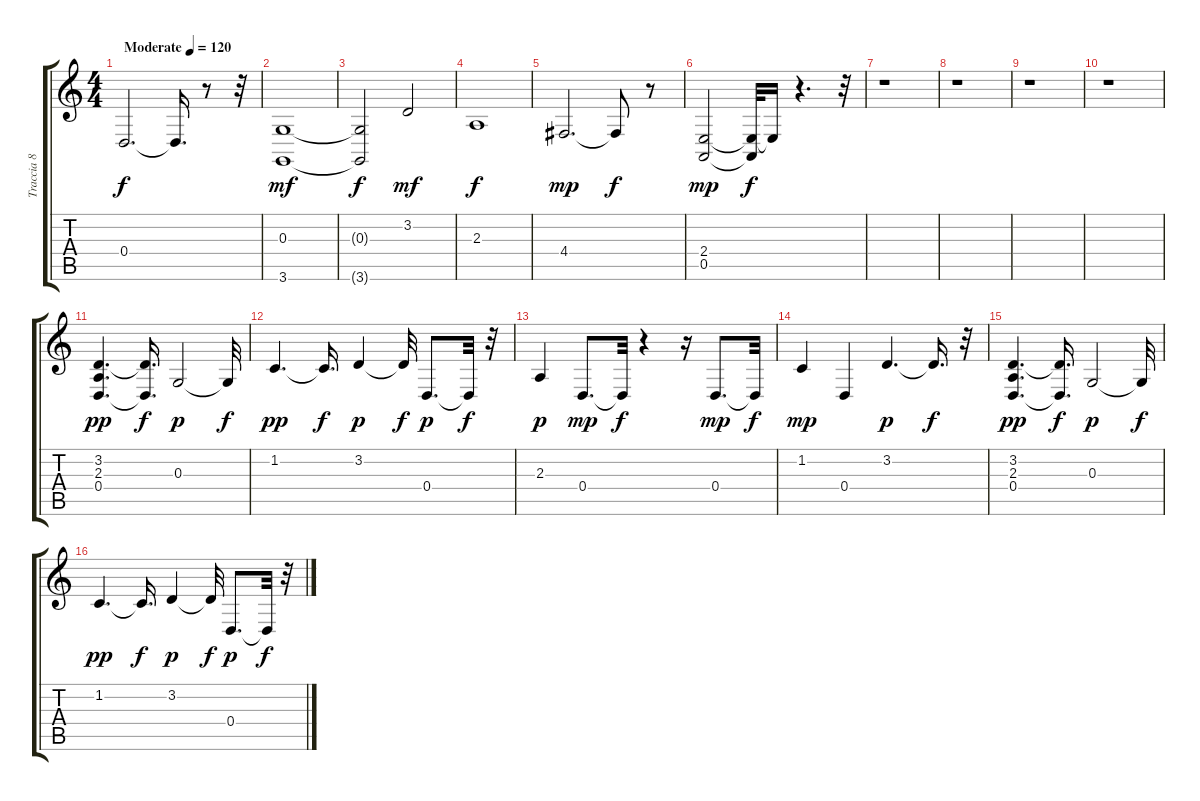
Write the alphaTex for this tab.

\track ("Traccia 8" "Traccia 8") {instrument synthstrings2}
\staff {score tabs}
\tuning (E4 B3 G3 D3 A2 E2) {hide}
\ts (4 4)
\tempo (120 "Moderate")
\clef g2
\ks c
0.4.2{d dy f instrument synthstrings2} 0.4{t}.16{d} r.8 r.32 |
(0.3 3.6).1{dy mf} |
(0.3{t} 3.6{t}).2{dy f} 3.2.2{dy mf} |
2.3.1{dy f} |
4.4.2{d dy mp} 4.4{t}.8{dy f} r.8 |
(2.4 0.5).2{dy mp} (2.4{t} 0.5{t}).32{dy f} 2.4{t}.16 r.4{d} r.32 |
r.1 |
r.1 |
r.1 |
r.1 |
(3.2 2.3 0.4).4{d dy pp} (3.2{t} 0.4{t}).16{d dy f} 0.3.2{dy p} 0.3{t}.32{dy f} |
1.2.4{d dy pp} 1.2{t}.16{d dy f} 3.2.4{dy p} 3.2{t}.32{dy f} 0.4.8{d dy p} 0.4{t}.32{dy f} r.32 |
2.3.4{dy p} 0.4.8{d dy mp} 0.4{t}.32{dy f} r.4 r.16 0.4.8{d dy mp} 0.4{t}.32{dy f} |
1.2.4{dy mp} 0.4.4 3.2.4{d dy p} 3.2{t}.16{d dy f} r.32 |
(3.2 2.3 0.4).4{d dy pp} (3.2{t} 0.4{t}).16{d dy f} 0.3.2{dy p} 0.3{t}.32{dy f} |
1.2.4{d dy pp} 1.2{t}.16{d dy f} 3.2.4{dy p} 3.2{t}.32{dy f} 0.4.8{d dy p} 0.4{t}.32{dy f} r.32
